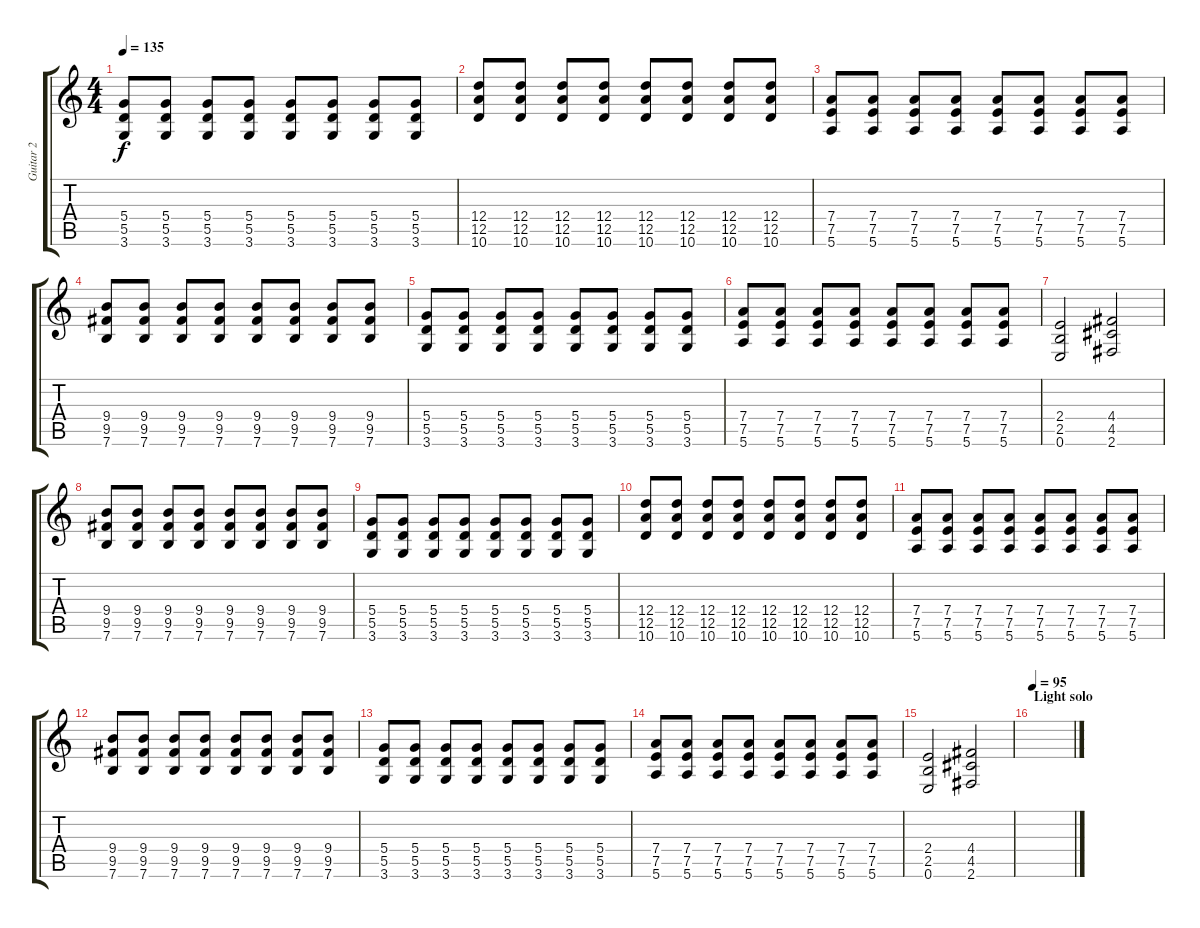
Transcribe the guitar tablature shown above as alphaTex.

\track ("Guitar 2" "Guitar 2") {instrument distortionguitar}
\staff {score tabs}
\tuning (E4 B3 G3 D3 A2 E2) {hide}
\ts (4 4)
\tempo 135
\clef g2
\ks c
(5.4 5.5 3.6).8{dy f} (5.4 5.5 3.6).8 (5.4 5.5 3.6).8 (5.4 5.5 3.6).8 (5.4 5.5 3.6).8 (5.4 5.5 3.6).8 (5.4 5.5 3.6).8 (5.4 5.5 3.6).8 |
(12.4 12.5 10.6).8 (12.4 12.5 10.6).8 (12.4 12.5 10.6).8 (12.4 12.5 10.6).8 (12.4 12.5 10.6).8 (12.4 12.5 10.6).8 (12.4 12.5 10.6).8 (12.4 12.5 10.6).8 |
(7.4 7.5 5.6).8 (7.4 7.5 5.6).8 (7.4 7.5 5.6).8 (7.4 7.5 5.6).8 (7.4 7.5 5.6).8 (7.4 7.5 5.6).8 (7.4 7.5 5.6).8 (7.4 7.5 5.6).8 |
(9.4 9.5 7.6).8 (9.4 9.5 7.6).8 (9.4 9.5 7.6).8 (9.4 9.5 7.6).8 (9.4 9.5 7.6).8 (9.4 9.5 7.6).8 (9.4 9.5 7.6).8 (9.4 9.5 7.6).8 |
(5.4 5.5 3.6).8 (5.4 5.5 3.6).8 (5.4 5.5 3.6).8 (5.4 5.5 3.6).8 (5.4 5.5 3.6).8 (5.4 5.5 3.6).8 (5.4 5.5 3.6).8 (5.4 5.5 3.6).8 |
(7.4 7.5 5.6).8 (7.4 7.5 5.6).8 (7.4 7.5 5.6).8 (7.4 7.5 5.6).8 (7.4 7.5 5.6).8 (7.4 7.5 5.6).8 (7.4 7.5 5.6).8 (7.4 7.5 5.6).8 |
(2.4 2.5 0.6).2 (4.4 4.5 2.6).2 |
(9.4 9.5 7.6).8 (9.4 9.5 7.6).8 (9.4 9.5 7.6).8 (9.4 9.5 7.6).8 (9.4 9.5 7.6).8 (9.4 9.5 7.6).8 (9.4 9.5 7.6).8 (9.4 9.5 7.6).8 |
(5.4 5.5 3.6).8 (5.4 5.5 3.6).8 (5.4 5.5 3.6).8 (5.4 5.5 3.6).8 (5.4 5.5 3.6).8 (5.4 5.5 3.6).8 (5.4 5.5 3.6).8 (5.4 5.5 3.6).8 |
(12.4 12.5 10.6).8 (12.4 12.5 10.6).8 (12.4 12.5 10.6).8 (12.4 12.5 10.6).8 (12.4 12.5 10.6).8 (12.4 12.5 10.6).8 (12.4 12.5 10.6).8 (12.4 12.5 10.6).8 |
(7.4 7.5 5.6).8 (7.4 7.5 5.6).8 (7.4 7.5 5.6).8 (7.4 7.5 5.6).8 (7.4 7.5 5.6).8 (7.4 7.5 5.6).8 (7.4 7.5 5.6).8 (7.4 7.5 5.6).8 |
(9.4 9.5 7.6).8 (9.4 9.5 7.6).8 (9.4 9.5 7.6).8 (9.4 9.5 7.6).8 (9.4 9.5 7.6).8 (9.4 9.5 7.6).8 (9.4 9.5 7.6).8 (9.4 9.5 7.6).8 |
(5.4 5.5 3.6).8 (5.4 5.5 3.6).8 (5.4 5.5 3.6).8 (5.4 5.5 3.6).8 (5.4 5.5 3.6).8 (5.4 5.5 3.6).8 (5.4 5.5 3.6).8 (5.4 5.5 3.6).8 |
(7.4 7.5 5.6).8 (7.4 7.5 5.6).8 (7.4 7.5 5.6).8 (7.4 7.5 5.6).8 (7.4 7.5 5.6).8 (7.4 7.5 5.6).8 (7.4 7.5 5.6).8 (7.4 7.5 5.6).8 |
(2.4 2.5 0.6).2 (4.4 4.5 2.6).2 |
\section ("" "Light solo")
\tempo 95
